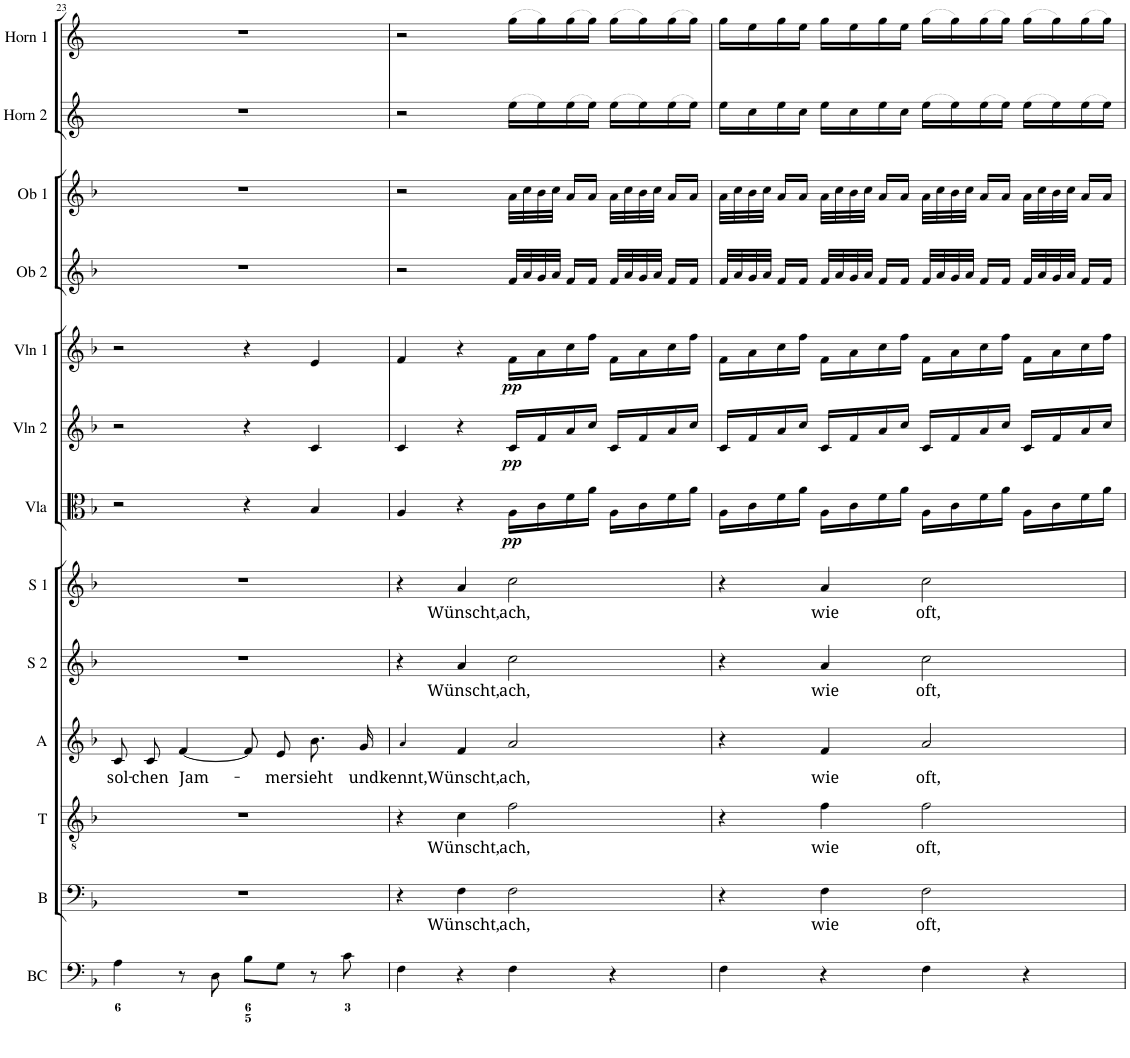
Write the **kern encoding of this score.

**kern	**kern	**text	**kern	**text	**kern	**text	**kern	**text	**kern	**text	**kern	**dynam	**kern	**dynam	**kern	**dynam	**kern	**kern	**kern	**kern
*part13	*part12	*part12	*part11	*part11	*part10	*part10	*part9	*part9	*part8	*part8	*part7	*part7	*part6	*part6	*part5	*part5	*part4	*part3	*part2	*part1
*staff13	*staff12	*staff12	*staff11	*staff11	*staff10	*staff10	*staff9	*staff9	*staff8	*staff8	*staff7	*staff7	*staff6	*staff6	*staff5	*staff5	*staff4	*staff3	*staff2	*staff1
*I"Basso continuo	*I"Bass	*	*I"Tenor	*	*I"Alt	*	*I"Sopran 2	*	*I"Sopran 1	*	*I"Viola	*	*I"Violine 2	*	*I"Violine 1	*	*I"Oboe 2	*I"Oboe 1	*I"Horn in F 2	*I"Horn in F 1
*I'BC	*I'B	*	*I'T	*	*I'A	*	*I'S 2	*	*I'S 1	*	*I'Vla	*	*I'Vln 2	*	*I'Vln 1	*	*I'Ob 2	*I'Ob 1	*I'Horn 2	*I'Horn 1
!!LO:PB:g=z
*clefF4	*clefF4	*	*clefGv2	*	*clefG2	*	*clefG2	*	*clefG2	*	*clefC3	*	*clefG2	*	*clefG2	*	*clefG2	*clefG2	*clefG2	*clefG2
*Trd7c12	*	*	*	*	*	*	*	*	*	*	*	*	*	*	*	*	*	*	*Trd4c7	*Trd4c7
*k[b-]	*k[b-]	*	*k[b-]	*	*k[b-]	*	*k[b-]	*	*k[b-]	*	*k[b-]	*	*k[b-]	*	*k[b-]	*	*k[b-]	*k[b-]	*k[]	*k[]
*M4/4	*M4/4	*	*M4/4	*	*M4/4	*	*M4/4	*	*M4/4	*	*M4/4	*	*M4/4	*	*M4/4	*	*M4/4	*M4/4	*M4/4	*M4/4
*met(c)	*met(c)	*	*met(c)	*	*met(c)	*	*met(c)	*	*met(c)	*	*met(c)	*	*met(c)	*	*met(c)	*	*met(c)	*met(c)	*met(c)	*met(c)
=23	=23	=23	=23	=23	=23	=23	=23	=23	=23	=23	=23	=23	=23	=23	=23	=23	=23	=23	=23	=23
!	!	!	!	!	!	!LO:LY:b	!	!	!	!	!	!	!	!	!	!	!	!	!	!
4A\	1r	.	1r	.	8c/L	sol-	1r	.	1r	.	2r	.	2r	.	2r	.	1r	1r	1r	1r
!	!	!	!	!	!	!LO:LY:b	!	!	!	!	!	!	!	!	!	!	!	!	!	!
.	.	.	.	.	8c/J	-chen	.	.	.	.	.	.	.	.	.	.	.	.	.	.
!	!	!	!	!	!	!LO:LY:b	!	!	!	!	!	!	!	!	!	!	!	!	!	!
8r	.	.	.	.	[4f/	Jam-	.	.	.	.	.	.	.	.	.	.	.	.	.	.
8D\	.	.	.	.	.	.	.	.	.	.	.	.	.	.	.	.	.	.	.	.
8B-\L	.	.	.	.	8f/L]	.	.	.	.	.	4r	.	4r	.	4r	.	.	.	.	.
!	!	!	!	!	!	!LO:LY:b	!	!	!	!	!	!	!	!	!	!	!	!	!	!
8G\J	.	.	.	.	8e/J	-mer	.	.	.	.	.	.	.	.	.	.	.	.	.	.
!	!	!	!	!	!	!LO:LY:b	!	!	!	!	!	!	!	!	!	!	!	!	!	!
8r	.	.	.	.	8.b-/L	sieht	.	.	.	.	4B-/	.	4c/	.	4e/	.	.	.	.	.
8c\	.	.	.	.	.	.	.	.	.	.	.	.	.	.	.	.	.	.	.	.
!	!	!	!	!	!	!LO:LY:b	!	!	!	!	!	!	!	!	!	!	!	!	!	!
.	.	.	.	.	16g/Jk	und	.	.	.	.	.	.	.	.	.	.	.	.	.	.
=24	=24	=24	=24	=24	=24	=24	=24	=24	=24	=24	=24	=24	=24	=24	=24	=24	=24	=24	=24	=24
!	!	!	!	!	!	!LO:LY:b	!	!	!	!	!	!	!	!	!	!	!	!	!	!
4F\	4r	.	4r	.	4a!/	kennt,	4r	.	4r	.	4A/	.	4c/	.	4f/	.	2r	2r	2r	2r
!	!	!LO:LY:b	!	!LO:LY:b	!	!LO:LY:b	!	!LO:LY:b	!	!LO:LY:b	!	!	!	!	!	!	!	!	!	!
4r	4F\	Wünscht,	4c\	Wünscht,	4f/	Wünscht,	4a/	Wünscht,	4a/	Wünscht,	4r	.	4r	.	4r	.	.	.	.	.
!	!	!LO:LY:b	!	!LO:LY:b	!	!LO:LY:b	!	!LO:LY:b	!	!LO:LY:b	!	!LO:DY:b	!	!LO:DY:b	!	!LO:DY:b	!	!	!	!
4F\	2F\	ach,	2f\	ach,	2a/	ach,	2cc\	ach,	2cc\	ach,	16A\LL	pp	16c/LL	pp	16f\LL	pp	32f/LLL	32a\LLL	(>16ee\LL	(>16gg\LL
.	.	.	.	.	.	.	.	.	.	.	.	.	.	.	.	.	32a/	32cc\	.	.
.	.	.	.	.	.	.	.	.	.	.	16c\	.	16f/	.	16a\	.	32g/	32b-\	16ee\)	16gg\)
.	.	.	.	.	.	.	.	.	.	.	.	.	.	.	.	.	32a/JJJ	32cc\JJJ	.	.
.	.	.	.	.	.	.	.	.	.	.	16f\	.	16a/	.	16cc\	.	16f/LL	16a/LL	(>16ee\	(>16gg\
.	.	.	.	.	.	.	.	.	.	.	16a\JJ	.	16cc/JJ	.	16ff\JJ	.	16f/JJ	16a/JJ	16ee\JJ)	16gg\JJ)
4r	.	.	.	.	.	.	.	.	.	.	16A\LL	.	16c/LL	.	16f\LL	.	32f/LLL	32a\LLL	(>16ee\LL	(>16gg\LL
.	.	.	.	.	.	.	.	.	.	.	.	.	.	.	.	.	32a/	32cc\	.	.
.	.	.	.	.	.	.	.	.	.	.	16c\	.	16f/	.	16a\	.	32g/	32b-\	16ee\)	16gg\)
.	.	.	.	.	.	.	.	.	.	.	.	.	.	.	.	.	32a/JJJ	32cc\JJJ	.	.
.	.	.	.	.	.	.	.	.	.	.	16f\	.	16a/	.	16cc\	.	16f/LL	16a/LL	(>16ee\	(>16gg\
.	.	.	.	.	.	.	.	.	.	.	16a\JJ	.	16cc/JJ	.	16ff\JJ	.	16f/JJ	16a/JJ	16ee\JJ)	16gg\JJ)
=25	=25	=25	=25	=25	=25	=25	=25	=25	=25	=25	=25	=25	=25	=25	=25	=25	=25	=25	=25	=25
4F\	4r	.	4r	.	4r	.	4r	.	4r	.	16A\LL	.	16c/LL	.	16f\LL	.	32f/LLL	32a\LLL	16ee\LL	16gg\LL
.	.	.	.	.	.	.	.	.	.	.	.	.	.	.	.	.	32a/	32cc\	.	.
.	.	.	.	.	.	.	.	.	.	.	16c\	.	16f/	.	16a\	.	32g/	32b-\	16cc\	16ee\
.	.	.	.	.	.	.	.	.	.	.	.	.	.	.	.	.	32a/JJJ	32cc\JJJ	.	.
.	.	.	.	.	.	.	.	.	.	.	16f\	.	16a/	.	16cc\	.	16f/LL	16a/LL	16ee\	16gg\
.	.	.	.	.	.	.	.	.	.	.	16a\JJ	.	16cc/JJ	.	16ff\JJ	.	16f/JJ	16a/JJ	16cc\JJ	16ee\JJ
!	!	!LO:LY:b	!	!LO:LY:b	!	!LO:LY:b	!	!LO:LY:b	!	!LO:LY:b	!	!	!	!	!	!	!	!	!	!
4r	4F\	wie	4f\	wie	4f/	wie	4a/	wie	4a/	wie	16A\LL	.	16c/LL	.	16f\LL	.	32f/LLL	32a\LLL	16ee\LL	16gg\LL
.	.	.	.	.	.	.	.	.	.	.	.	.	.	.	.	.	32a/	32cc\	.	.
.	.	.	.	.	.	.	.	.	.	.	16c\	.	16f/	.	16a\	.	32g/	32b-\	16cc\	16ee\
.	.	.	.	.	.	.	.	.	.	.	.	.	.	.	.	.	32a/JJJ	32cc\JJJ	.	.
.	.	.	.	.	.	.	.	.	.	.	16f\	.	16a/	.	16cc\	.	16f/LL	16a/LL	16ee\	16gg\
.	.	.	.	.	.	.	.	.	.	.	16a\JJ	.	16cc/JJ	.	16ff\JJ	.	16f/JJ	16a/JJ	16cc\JJ	16ee\JJ
!	!	!LO:LY:b	!	!LO:LY:b	!	!LO:LY:b	!	!LO:LY:b	!	!LO:LY:b	!	!	!	!	!	!	!	!	!	!
4F\	2F\	oft,	2f\	oft,	2a/	oft,	2cc\	oft,	2cc\	oft,	16A\LL	.	16c/LL	.	16f\LL	.	32f/LLL	32a\LLL	(>16ee\LL	(>16gg\LL
.	.	.	.	.	.	.	.	.	.	.	.	.	.	.	.	.	32a/	32cc\	.	.
.	.	.	.	.	.	.	.	.	.	.	16c\	.	16f/	.	16a\	.	32g/	32b-\	16ee\)	16gg\)
.	.	.	.	.	.	.	.	.	.	.	.	.	.	.	.	.	32a/JJJ	32cc\JJJ	.	.
.	.	.	.	.	.	.	.	.	.	.	16f\	.	16a/	.	16cc\	.	16f/LL	16a/LL	(>16ee\	(>16gg\
.	.	.	.	.	.	.	.	.	.	.	16a\JJ	.	16cc/JJ	.	16ff\JJ	.	16f/JJ	16a/JJ	16ee\JJ)	16gg\JJ)
4r	.	.	.	.	.	.	.	.	.	.	16A\LL	.	16c/LL	.	16f\LL	.	32f/LLL	32a\LLL	(>16ee\LL	(>16gg\LL
.	.	.	.	.	.	.	.	.	.	.	.	.	.	.	.	.	32a/	32cc\	.	.
.	.	.	.	.	.	.	.	.	.	.	16c\	.	16f/	.	16a\	.	32g/	32b-\	16ee\)	16gg\)
.	.	.	.	.	.	.	.	.	.	.	.	.	.	.	.	.	32a/JJJ	32cc\JJJ	.	.
.	.	.	.	.	.	.	.	.	.	.	16f\	.	16a/	.	16cc\	.	16f/LL	16a/LL	(>16ee\	(>16gg\
.	.	.	.	.	.	.	.	.	.	.	16a\JJ	.	16cc/JJ	.	16ff\JJ	.	16f/JJ	16a/JJ	16ee\JJ)	16gg\JJ)
=	=	=	=	=	=	=	=	=	=	=	=	=	=	=	=	=	=	=	=	=
*-	*-	*-	*-	*-	*-	*-	*-	*-	*-	*-	*-	*-	*-	*-	*-	*-	*-	*-	*-	*-
